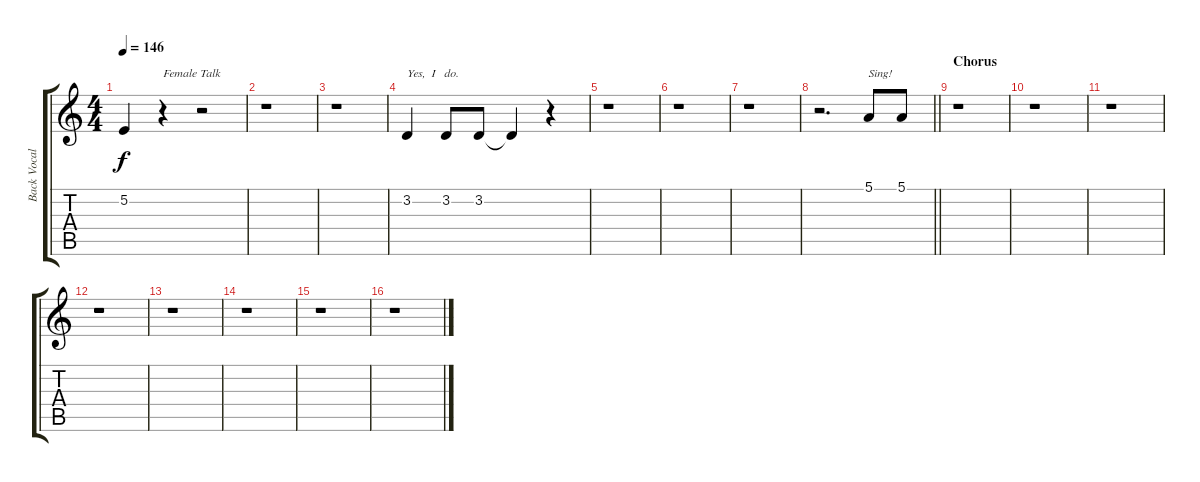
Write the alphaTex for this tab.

\track ("Back Vocal" "Back Vocal") {instrument voiceoohs}
\staff {score tabs}
\tuning (E4 B3 G3 D3 A2 D2) {hide}
\ts (4 4)
\tempo 146
\clef g2
\ks c
5.2{t}.4{dy f} r.4{txt "Female Talk" instrument ocarina} r.2 |
r.1 |
r.1 |
3.2.4{txt "Yes,  I   do."} 3.2.8 3.2.8 3.2{t}.4 r.4 |
r.1 |
r.1 |
r.1 |
\barLineRight lightlight
r.2{d} 5.1.8{txt "Sing!" instrument tenorsax} 5.1.8 |
\section ("" "Chorus")
r.1 |
r.1 |
r.1 |
r.1 |
r.1 |
r.1 |
r.1 |
r.1
